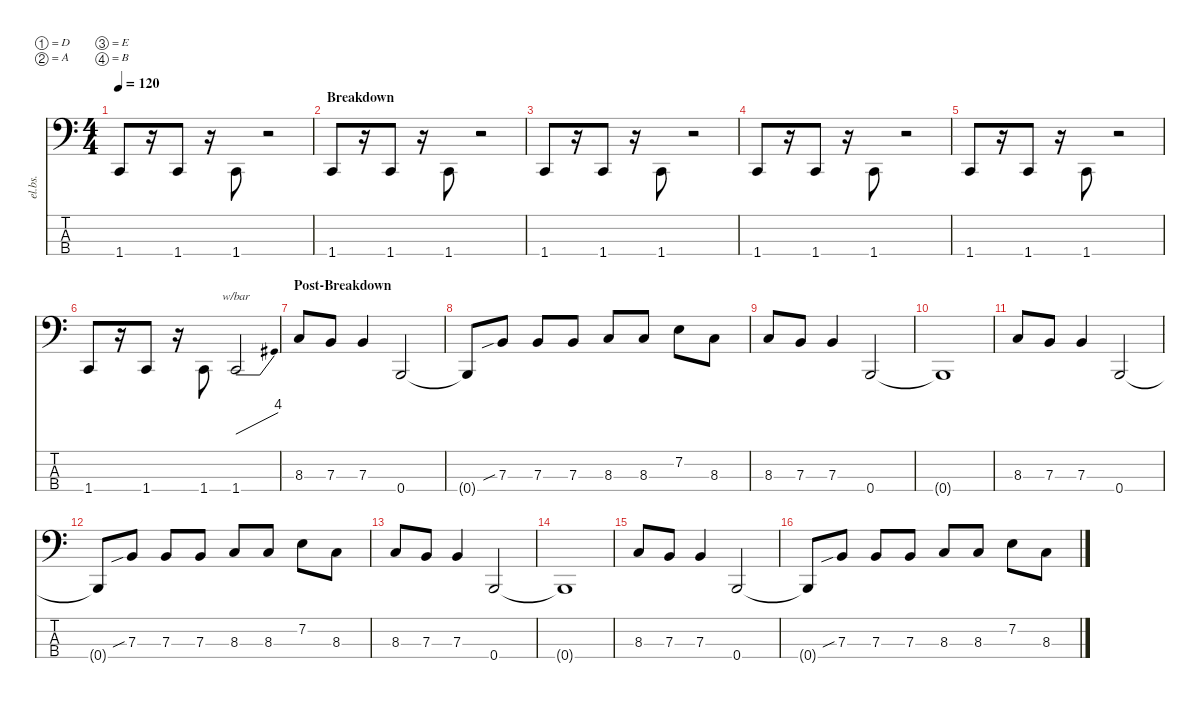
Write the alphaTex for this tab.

\defaultSystemsLayout 4
\hideDynamics
\bracketExtendMode nobrackets
\track ("Electric Bass - Michal" "el.bs.") {instrument electricbassfinger}
\staff {score tabs}
\tuning (D2 A1 E1 B0)
\ts (4 4)
\tempo 120
\clef f4
\ks c
1.4.8{dy ff beam Up} r.16{beam Up} 1.4.8{beam Up} r.16{beam Down} 1.4.8{beam Up} r.2{beam Down} |
\section ("" "Breakdown")
1.4.8{beam Up} r.16{beam Up} 1.4.8{beam Up} r.16{beam Down} 1.4.8{beam Up} r.2{beam Down} |
1.4.8{beam Up} r.16{beam Up} 1.4.8{beam Up} r.16{beam Down} 1.4.8{beam Up} r.2{beam Down} |
1.4.8{beam Up} r.16{beam Up} 1.4.8{beam Up} r.16{beam Down} 1.4.8{beam Up} r.2{beam Down} |
1.4.8{beam Up} r.16{beam Up} 1.4.8{beam Up} r.16{beam Down} 1.4.8{beam Up} r.2{beam Down} |
1.4.8{beam Up} r.16{beam Up} 1.4.8{beam Up} r.16{beam Down} 1.4.8{beam Up} 1.4.2{tbe (dive default 10.799999999999999 0 58.8 16) beam Up} |
\section ("" "Post-Breakdown")
8.3.8{beam Up} 7.3.8{beam Up} 7.3.4{beam Up} 0.4.2{beam Up} |
0.4{t}.8{beam Up} 7.3{sib}.8{beam Up} 7.3.8{beam Up} 7.3.8{beam Up} 8.3.8{beam Up} 8.3.8{beam Up} 7.2.8{beam Down} 8.3.8{beam Down} |
8.3.8{beam Up} 7.3.8{beam Up} 7.3.4{beam Up} 0.4.2{beam Up} |
0.4{t}.1{beam Up} |
8.3.8{beam Up} 7.3.8{beam Up} 7.3.4{beam Up} 0.4.2{beam Up} |
0.4{t}.8{beam Up} 7.3{sib}.8{beam Up} 7.3.8{beam Up} 7.3.8{beam Up} 8.3.8{beam Up} 8.3.8{beam Up} 7.2.8{beam Down} 8.3.8{beam Down} |
8.3.8{beam Up} 7.3.8{beam Up} 7.3.4{beam Up} 0.4.2{beam Up} |
0.4{t}.1{beam Up} |
8.3.8{beam Up} 7.3.8{beam Up} 7.3.4{beam Up} 0.4.2{beam Up} |
0.4{t}.8{beam Up} 7.3{sib}.8{beam Up} 7.3.8{beam Up} 7.3.8{beam Up} 8.3.8{beam Up} 8.3.8{beam Up} 7.2.8{beam Down} 8.3.8{beam Down}
